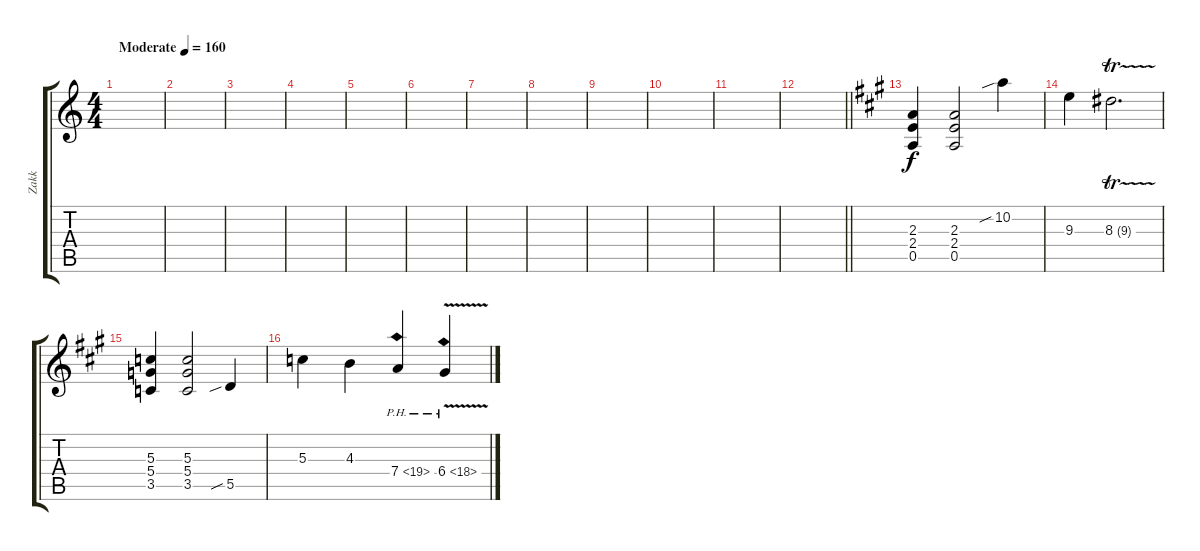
\track ("Zakk" "Zakk") {instrument overdrivenguitar}
\staff {score tabs}
\tuning (E4 B3 G3 D3 A2 E2) {hide}
\ts (4 4)
\tempo (160 "Moderate")
\clef g2
\ks c
|
|
|
|
|
|
|
|
|
|
|
\barLineRight lightlight
|
\ks a
(2.3 2.4 0.5).4 (2.3 2.4 0.5).2 10.2{sib}.4 |
9.3.4 8.3{tr (9 32)}.2{d} |
(5.3 5.4 3.5).4 (5.3 5.4 3.5).2 5.5{sib}.4 |
5.3.4 4.3.4 7.4{ph 12}.4 6.4{ph 12 v}.4
